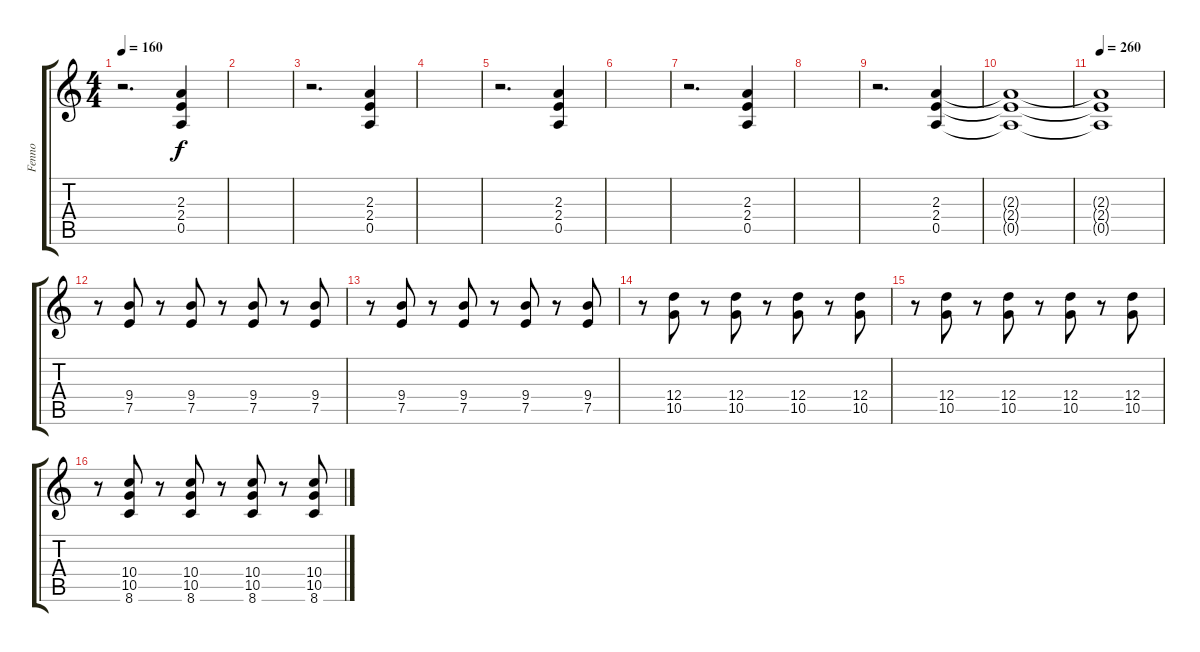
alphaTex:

\track ("Fenno" "Fenno") {instrument distortionguitar}
\staff {score tabs}
\tuning (E4 B3 G3 D3 A2 E2) {hide}
\ts (4 4)
\tempo 160
\clef g2
\ks c
r.2{d dy f instrument distortionguitar} (2.3 2.4 0.5).4 |
|
r.2{d} (2.3 2.4 0.5).4 |
|
r.2{d} (2.3 2.4 0.5).4 |
|
r.2{d} (2.3 2.4 0.5).4 |
|
r.2{d} (2.3 2.4 0.5).4 |
(2.3{t} 2.4{t} 0.5{t}).1 |
\tempo 260
(2.3{t} 2.4{t} 0.5{t}).1 |
r.8 (9.4 7.5).8 r.8 (9.4 7.5).8 r.8 (9.4 7.5).8 r.8 (9.4 7.5).8 |
r.8 (9.4 7.5).8 r.8 (9.4 7.5).8 r.8 (9.4 7.5).8 r.8 (9.4 7.5).8 |
r.8 (12.4 10.5).8 r.8 (12.4 10.5).8 r.8 (12.4 10.5).8 r.8 (12.4 10.5).8 |
r.8 (12.4 10.5).8 r.8 (12.4 10.5).8 r.8 (12.4 10.5).8 r.8 (12.4 10.5).8 |
r.8 (10.4 10.5 8.6).8 r.8 (10.4 10.5 8.6).8 r.8 (10.4 10.5 8.6).8 r.8 (10.4 10.5 8.6).8
